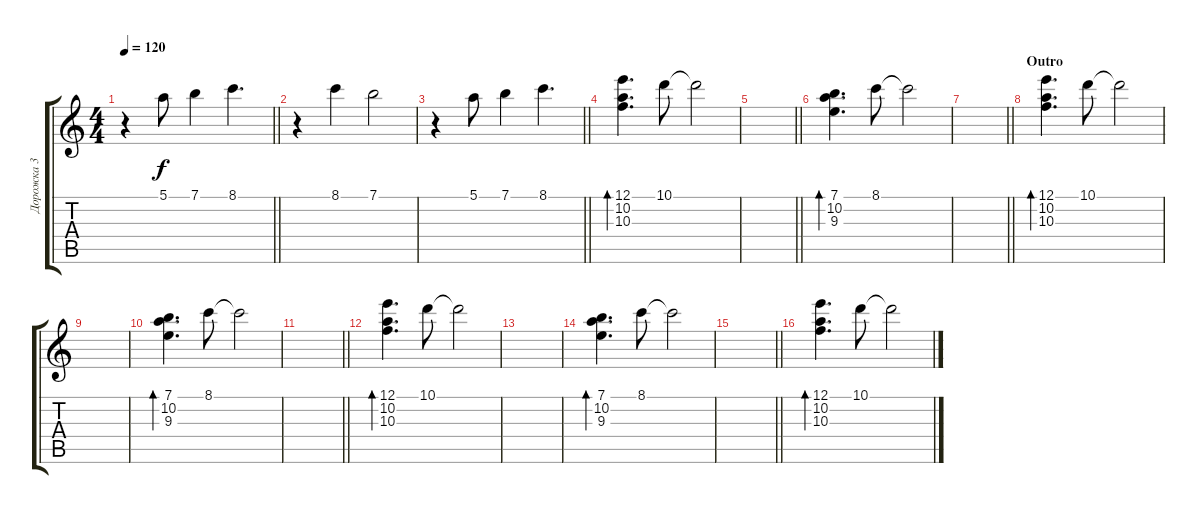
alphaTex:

\track ("Дорожка 3" "Дорожка 3") {instrument acousticguitarsteel}
\staff {score tabs}
\tuning (E4 B3 G3 D3 A2 E2) {hide}
\ts (4 4)
\tempo 120
\clef g2
\barLineRight lightlight
\ks c
r.4{dy f} 5.1.8 7.1.4 8.1.4{d} |
r.4 8.1.4 7.1.2 |
\barLineRight lightlight
r.4 5.1.8 7.1.4 8.1.4{d} |
(12.1 10.2 10.3).4{d bd 60} 10.1.8 10.1{t}.2 |
\barLineRight lightlight
|
(7.1 10.2 9.3).4{d bd 60} 8.1.8 8.1{t}.2 |
\barLineRight lightlight
|
\section ("" "Outro")
(12.1 10.2 10.3).4{d bd 60} 10.1.8 10.1{t}.2 |
|
(7.1 10.2 9.3).4{d bd 60} 8.1.8 8.1{t}.2 |
\barLineRight lightlight
|
(12.1 10.2 10.3).4{d bd 60} 10.1.8 10.1{t}.2 |
|
(7.1 10.2 9.3).4{d bd 60} 8.1.8 8.1{t}.2 |
\barLineRight lightlight
|
(12.1 10.2 10.3).4{d bd 60} 10.1.8 10.1{t}.2
